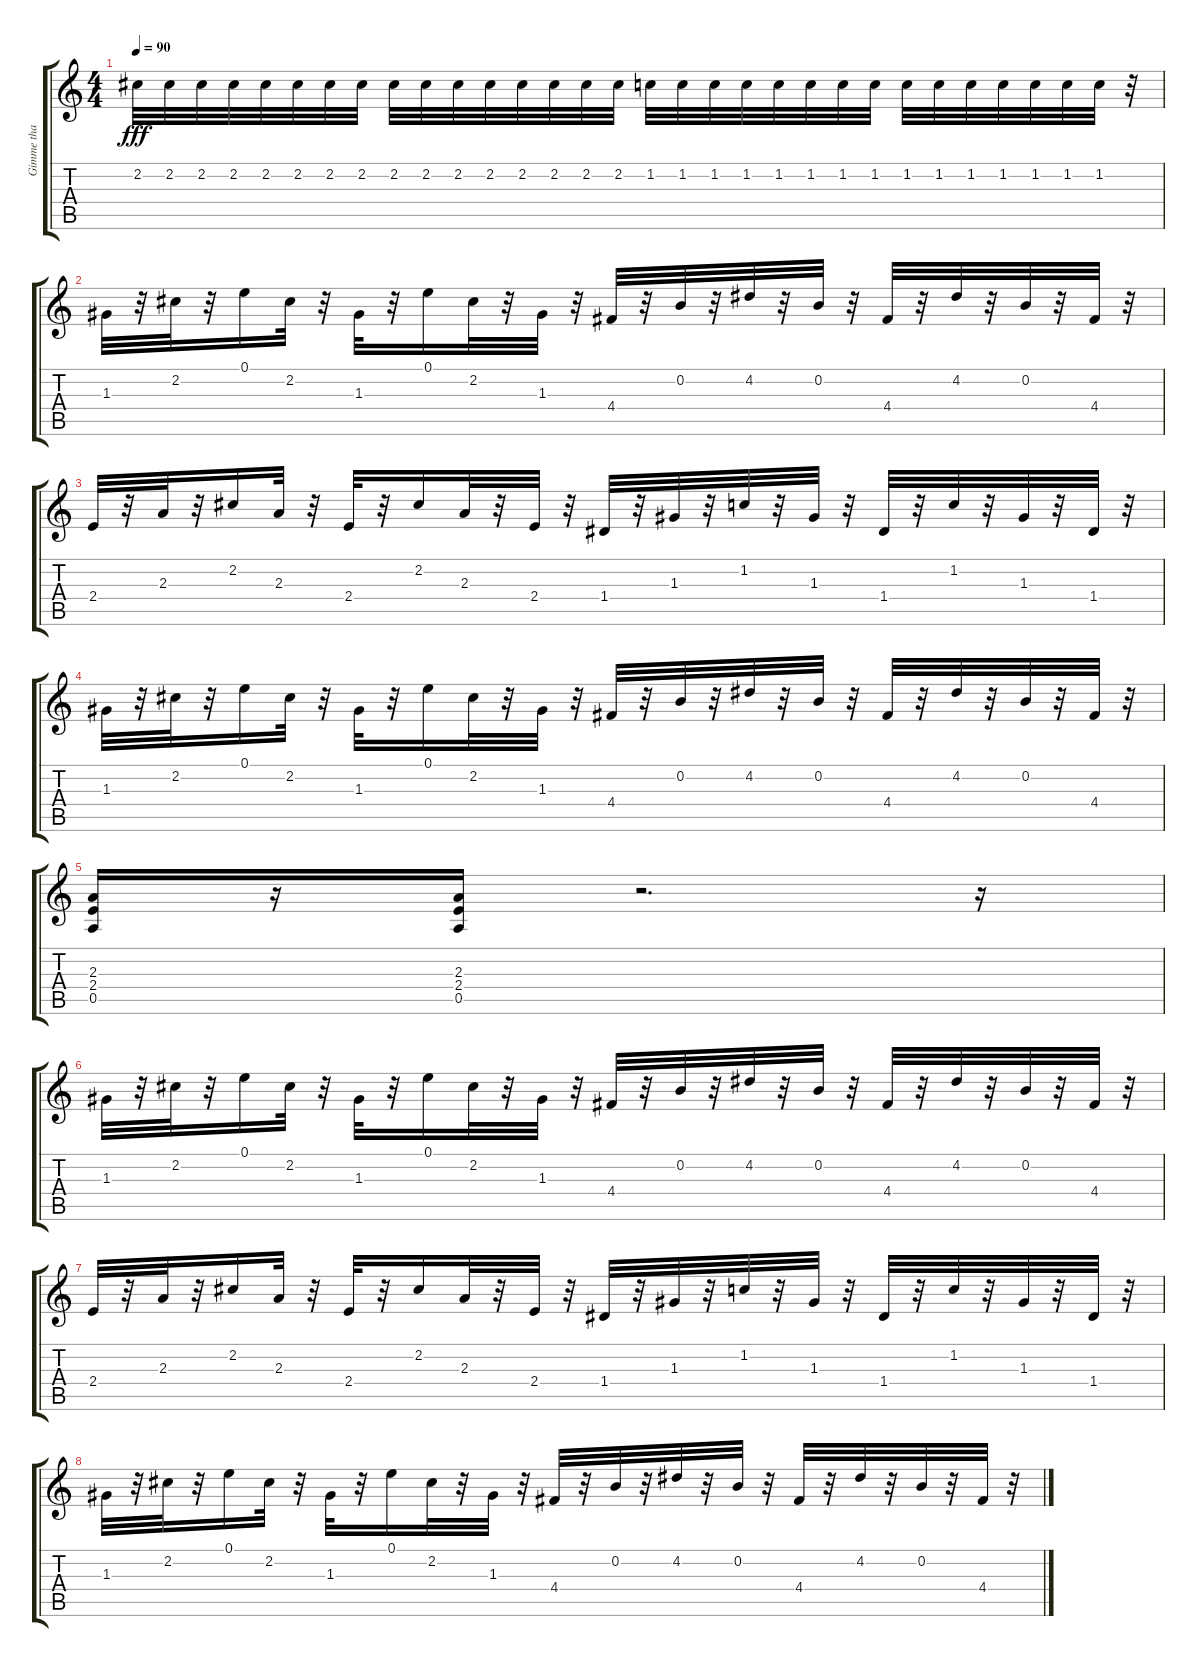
\track ("Gimme tha power" "Gimme tha ") {instrument electricguitarjazz}
\staff {score tabs}
\tuning (E4 B3 G3 D3 A2 E2) {hide}
\ts (4 4)
\tempo 90
\clef g2
\ks c
2.2.32{dy fff} 2.2.32 2.2.32 2.2.32 2.2.32 2.2.32 2.2.32 2.2.32 2.2.32 2.2.32 2.2.32 2.2.32 2.2.32 2.2.32 2.2.32 2.2.32 1.2.32 1.2.32 1.2.32 1.2.32 1.2.32 1.2.32 1.2.32 1.2.32 1.2.32 1.2.32 1.2.32 1.2.32 1.2.32 1.2.32 1.2.32 r.32 |
1.3.32 r.32 2.2.32 r.32 0.1.16 2.2.32 r.32 1.3.32 r.32 0.1.16 2.2.32 r.32 1.3.32 r.32 4.4.32 r.32 0.2.32 r.32 4.2.32 r.32 0.2.32 r.32 4.4.32 r.32 4.2.32 r.32 0.2.32 r.32 4.4.32 r.32 |
2.4.32 r.32 2.3.32 r.32 2.2.16 2.3.32 r.32 2.4.32 r.32 2.2.16 2.3.32 r.32 2.4.32 r.32 1.4.32 r.32 1.3.32 r.32 1.2.32 r.32 1.3.32 r.32 1.4.32 r.32 1.2.32 r.32 1.3.32 r.32 1.4.32 r.32 |
1.3.32 r.32 2.2.32 r.32 0.1.16 2.2.32 r.32 1.3.32 r.32 0.1.16 2.2.32 r.32 1.3.32 r.32 4.4.32 r.32 0.2.32 r.32 4.2.32 r.32 0.2.32 r.32 4.4.32 r.32 4.2.32 r.32 0.2.32 r.32 4.4.32 r.32 |
(2.3 2.4 0.5).16 r.16 (2.3 2.4 0.5).16 r.2{d} r.16 |
1.3.32 r.32 2.2.32 r.32 0.1.16 2.2.32 r.32 1.3.32 r.32 0.1.16 2.2.32 r.32 1.3.32 r.32 4.4.32 r.32 0.2.32 r.32 4.2.32 r.32 0.2.32 r.32 4.4.32 r.32 4.2.32 r.32 0.2.32 r.32 4.4.32 r.32 |
2.4.32 r.32 2.3.32 r.32 2.2.16 2.3.32 r.32 2.4.32 r.32 2.2.16 2.3.32 r.32 2.4.32 r.32 1.4.32 r.32 1.3.32 r.32 1.2.32 r.32 1.3.32 r.32 1.4.32 r.32 1.2.32 r.32 1.3.32 r.32 1.4.32 r.32 |
1.3.32 r.32 2.2.32 r.32 0.1.16 2.2.32 r.32 1.3.32 r.32 0.1.16 2.2.32 r.32 1.3.32 r.32 4.4.32 r.32 0.2.32 r.32 4.2.32 r.32 0.2.32 r.32 4.4.32 r.32 4.2.32 r.32 0.2.32 r.32 4.4.32 r.32
